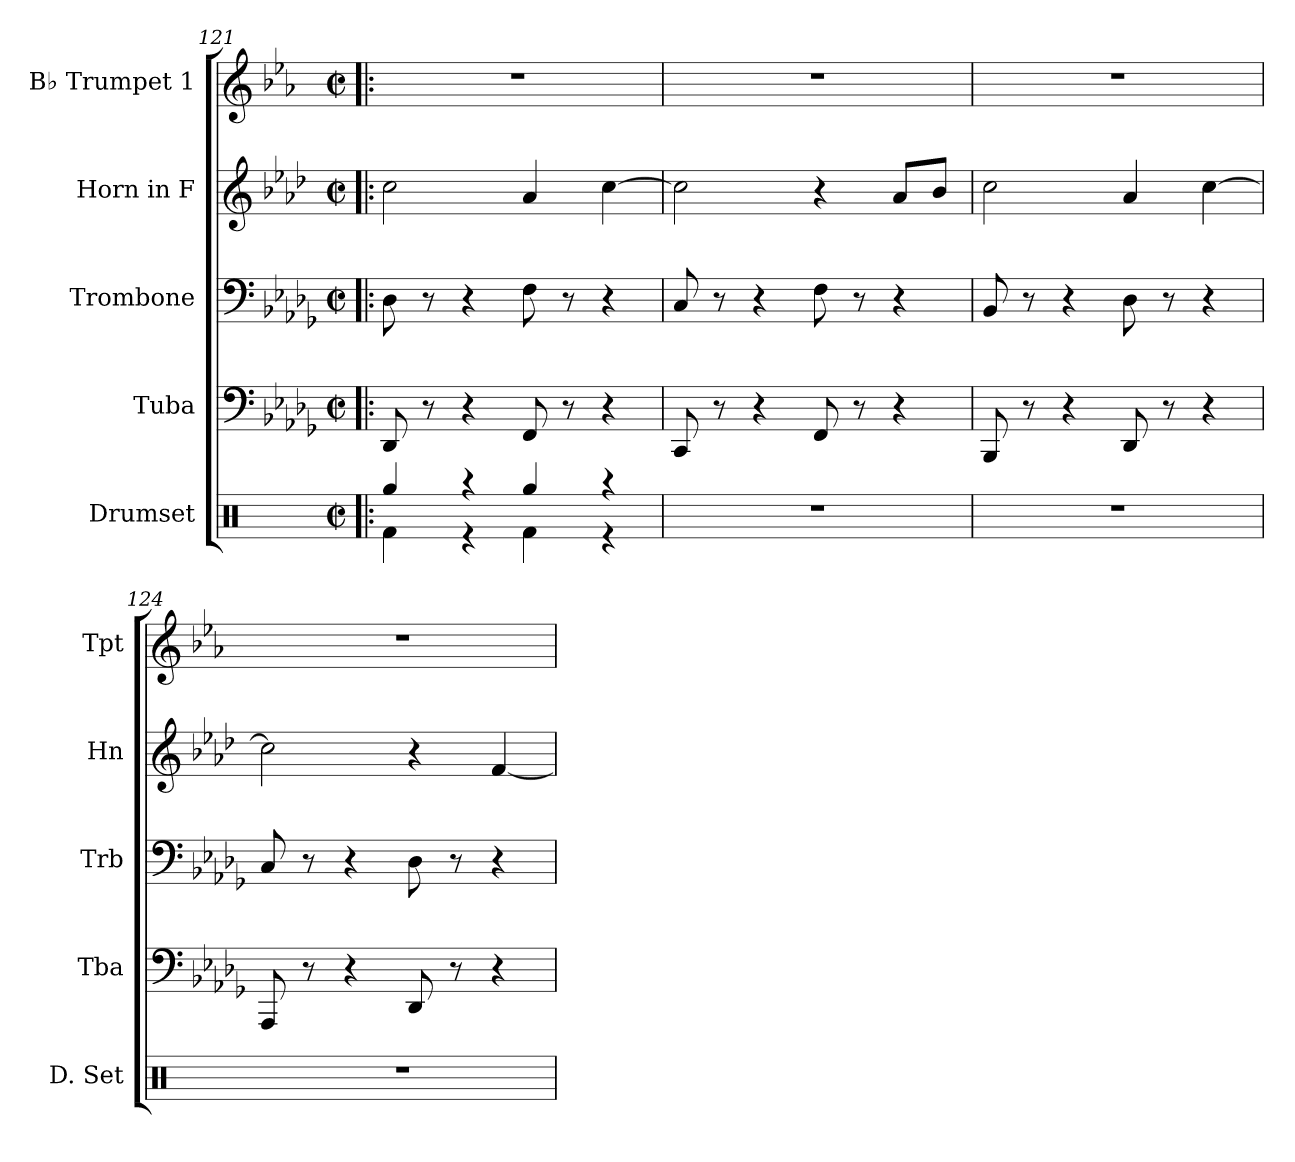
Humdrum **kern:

**kern	**kern	**kern	**kern	**kern
*part5	*part4	*part3	*part2	*part1
*staff5	*staff4	*staff3	*staff2	*staff1
*I"Drumset	*I"Tuba	*I"Trombone	*I"Horn in F	*I"B♭ Trumpet 1
*I'D. Set	*I'Tba	*I'Trb	*I'Hn	*I'Tpt
*clefX	*clefF4	*clefF4	*clefG2	*clefG2
*	*	*	*ITrd4c7	*ITrd1c2
*k[]	*k[b-e-a-d-g-]	*k[b-e-a-d-g-]	*k[b-e-a-d-g-]	*k[b-e-a-d-g-]
*M2/2	*M2/2	*M2/2	*M2/2	*M2/2
*met(c|)	*met(c|)	*met(c|)	*met(c|)	*met(c|)
=121!|:	=121!|:	=121!|:	=121!|:	=121!|:
*^	*	*	*	*
4Rgg/	4Rf\	8DD-/	8D-\	2f\	1r
.	.	8r	8r	.	.
4r	4r	4r	4r	.	.
4Rgg/	4Rf\	8FF/	8F\	4d-/	.
.	.	8r	8r	.	.
4r	4r	4r	4r	[4f\	.
*v	*v	*	*	*	*
=122	=122	=122	=122	=122
1r	8CC/	8C/	2f\]	1r
.	8r	8r	.	.
.	4r	4r	.	.
.	8FF/	8F\	4r	.
.	8r	8r	.	.
.	4r	4r	8d-/L	.
.	.	.	8e-/J	.
=123	=123	=123	=123	=123
1r	8BBB-/	8BB-/	2f\	1r
.	8r	8r	.	.
.	4r	4r	.	.
.	8DD-/	8D-\	4d-/	.
.	8r	8r	.	.
.	4r	4r	[4f\	.
!!LO:PB:g=z
=124	=124	=124	=124	=124
1r	8AAA-/	8C/	2f\]	1r
.	8r	8r	.	.
.	4r	4r	.	.
.	8DD-/	8D-\	4r	.
.	8r	8r	.	.
.	4r	4r	[4B-/	.
=	=	=	=	=
*-	*-	*-	*-	*-
